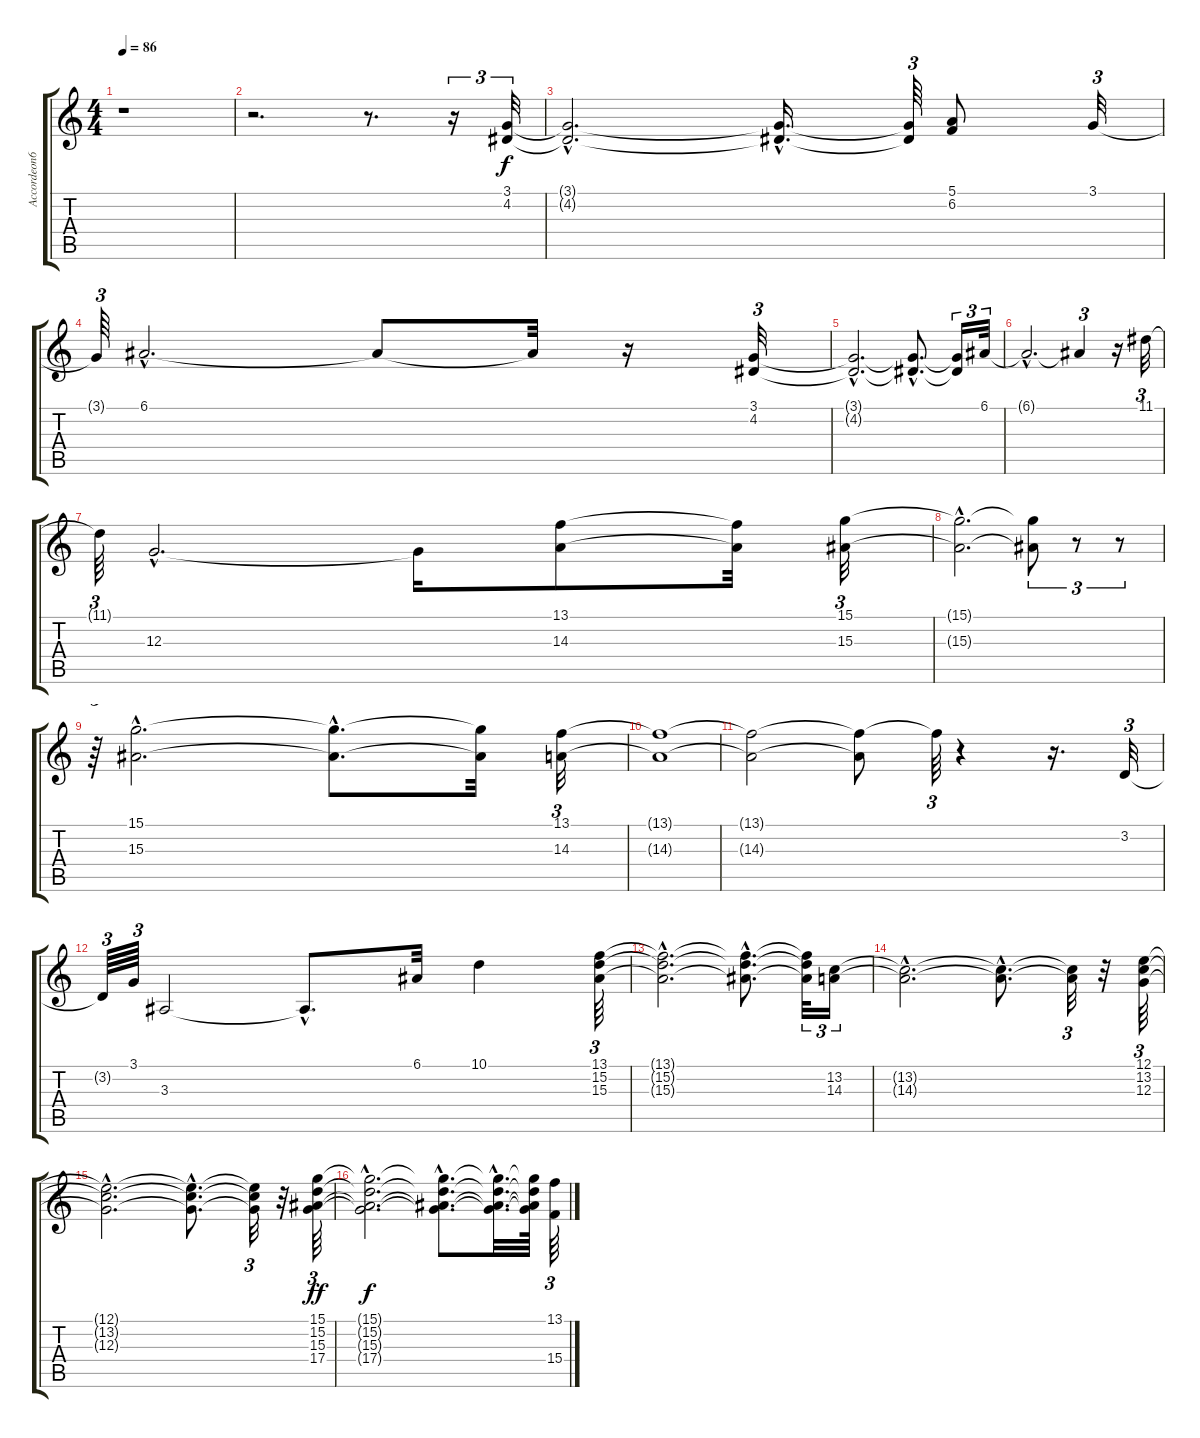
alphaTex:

\track ("Accordeon6" "Accordeon6") {instrument accordion}
\staff {score tabs}
\tuning (E4 B3 G3 D3 A2 E2) {hide}
\ts (4 4)
\tempo 86
\clef g2
\ks c
r.1{dy f} |
r.2{d} r.8{d} r.16{tu (3 2)} (3.1 4.2).32{tu (3 2)} |
(3.1{hac t} 4.2{hac t}).2{d} (3.1{hac t} 4.2{hac t}).16{d} (3.1{t} 4.2{t}).64{tu (3 2)} (5.1 6.2).8 3.1.32{tu (3 2)} |
3.1{t}.64{tu (3 2)} 6.1{hac}.2{d} 6.1{t}.8 6.1{t}.32 r.16 (3.1 4.2).32{tu (3 2)} |
(3.1{hac t} 4.2{hac t}).2{d} (3.1{hac t} 4.2{hac t}).8{d} (3.1{t} 4.2{t}).16{tu (3 2)} 6.1.32{tu (3 2)} |
6.1{hac t}.2{d} 6.1{t}.4{tu (3 2)} r.16 11.1.32{tu (3 2)} |
11.1{t}.64{tu (3 2)} 12.3{hac}.2{d} 12.3{t}.16 (13.1 14.3).8 (13.1{t} 14.3{t}).32 (15.1 15.3).32{tu (3 2)} |
(15.1{hac t} 15.3{hac t}).2{d} (15.1{t} 15.3{t}).8{tu (3 2)} r.8{tu (3 2)} r.8{tu (3 2)} |
r.64{tu (3 2)} (15.1{hac} 15.3{hac}).2{d} (15.1{hac t} 15.3{hac t}).8{d} (15.1{t} 15.3{t}).32 (13.1 14.3).32{tu (3 2)} |
(13.1{t} 14.3{t}).1 |
(13.1{t} 14.3{t}).2 (13.1{t} 14.3{t}).8 13.1{t}.64{tu (3 2)} r.4 r.16{d} 3.2.32{tu (3 2)} |
3.2{t}.64{tu (3 2)} 3.1.64{tu (3 2)} 3.3.2 3.3{hac t}.8{d} 6.1.32 10.1.4 (13.1 15.2 15.3).64{tu (3 2)} |
(13.1{hac t} 15.2{hac t} 15.3{hac t}).2{d} (13.1{hac t} 15.2{hac t} 15.3{hac t}).8{d} (13.1{t} 15.2{t} 15.3{t}).32{tu (3 2)} (13.2 14.3).16{tu (3 2)} |
(13.2{hac t} 14.3{hac t}).2{d} (13.2{hac t} 14.3{hac t}).8{d} (13.2{t} 14.3{t}).32{tu (3 2)} r.32 (12.1 13.2 12.3).64{tu (3 2)} |
(12.1{hac t} 13.2{hac t} 12.3{hac t}).2{d} (12.1{hac t} 13.2{hac t} 12.3{hac t}).8{d} (12.1{t} 13.2{t} 12.3{t}).32{tu (3 2)} r.32 (15.1 15.2 15.3 17.4).64{tu (3 2) dy ff} |
(15.1{hac t} 15.2{hac t} 15.3{hac t} 17.4{hac t}).2{d dy f} (15.1{hac t} 15.2{hac t} 15.3{hac t} 17.4{hac t}).8{d} (15.1{hac t} 15.2{hac t} 15.3{hac t} 17.4{hac t}).32{d} (15.1{t} 15.2{t} 15.3{t} 17.4{t}).64 (13.1 15.4).64{tu (3 2)}
